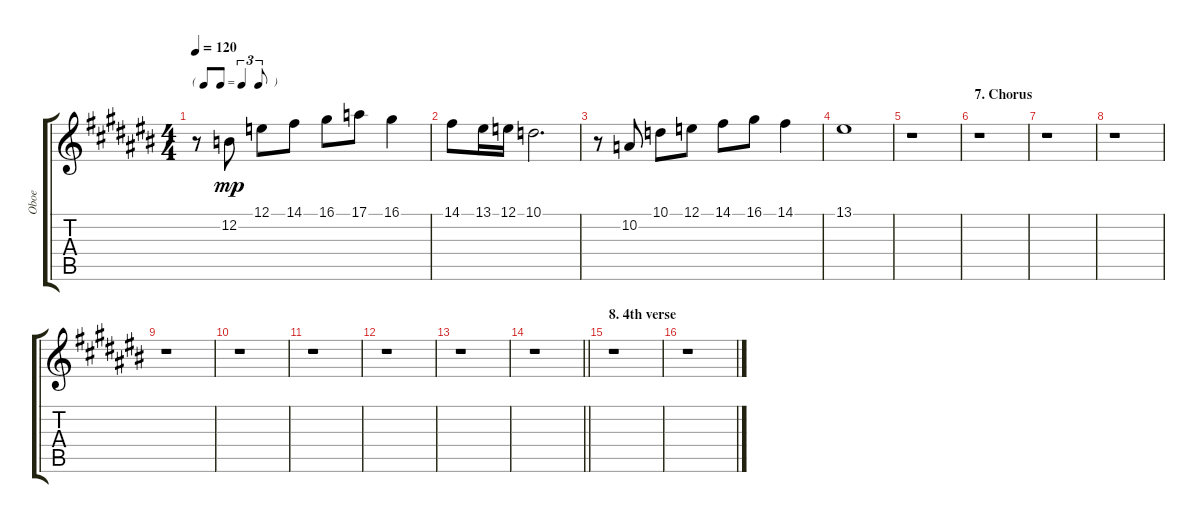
\track ("Oboe" "Oboe") {mute instrument oboe}
\staff {score tabs}
\tuning (E4 B3 G3 D3 A2 E2) {hide}
\ts (4 4)
\tf triplet8th
\tempo 120
\clef g2
\ks c#
r.8{dy mp} 12.2.8 12.1.8 14.1.8 16.1.8 17.1.8 16.1.4 |
14.1.8 13.1.16 12.1.16 10.1.2{d} |
r.8 10.2.8 10.1.8 12.1.8 14.1.8 16.1.8 14.1.4 |
13.1.1 |
r.1 |
\section ("" "7. Chorus")
r.1 |
r.1 |
r.1 |
r.1 |
r.1 |
r.1 |
r.1 |
r.1 |
\barLineRight lightlight
r.1 |
\section ("" "8. 4th verse")
r.1 |
r.1
